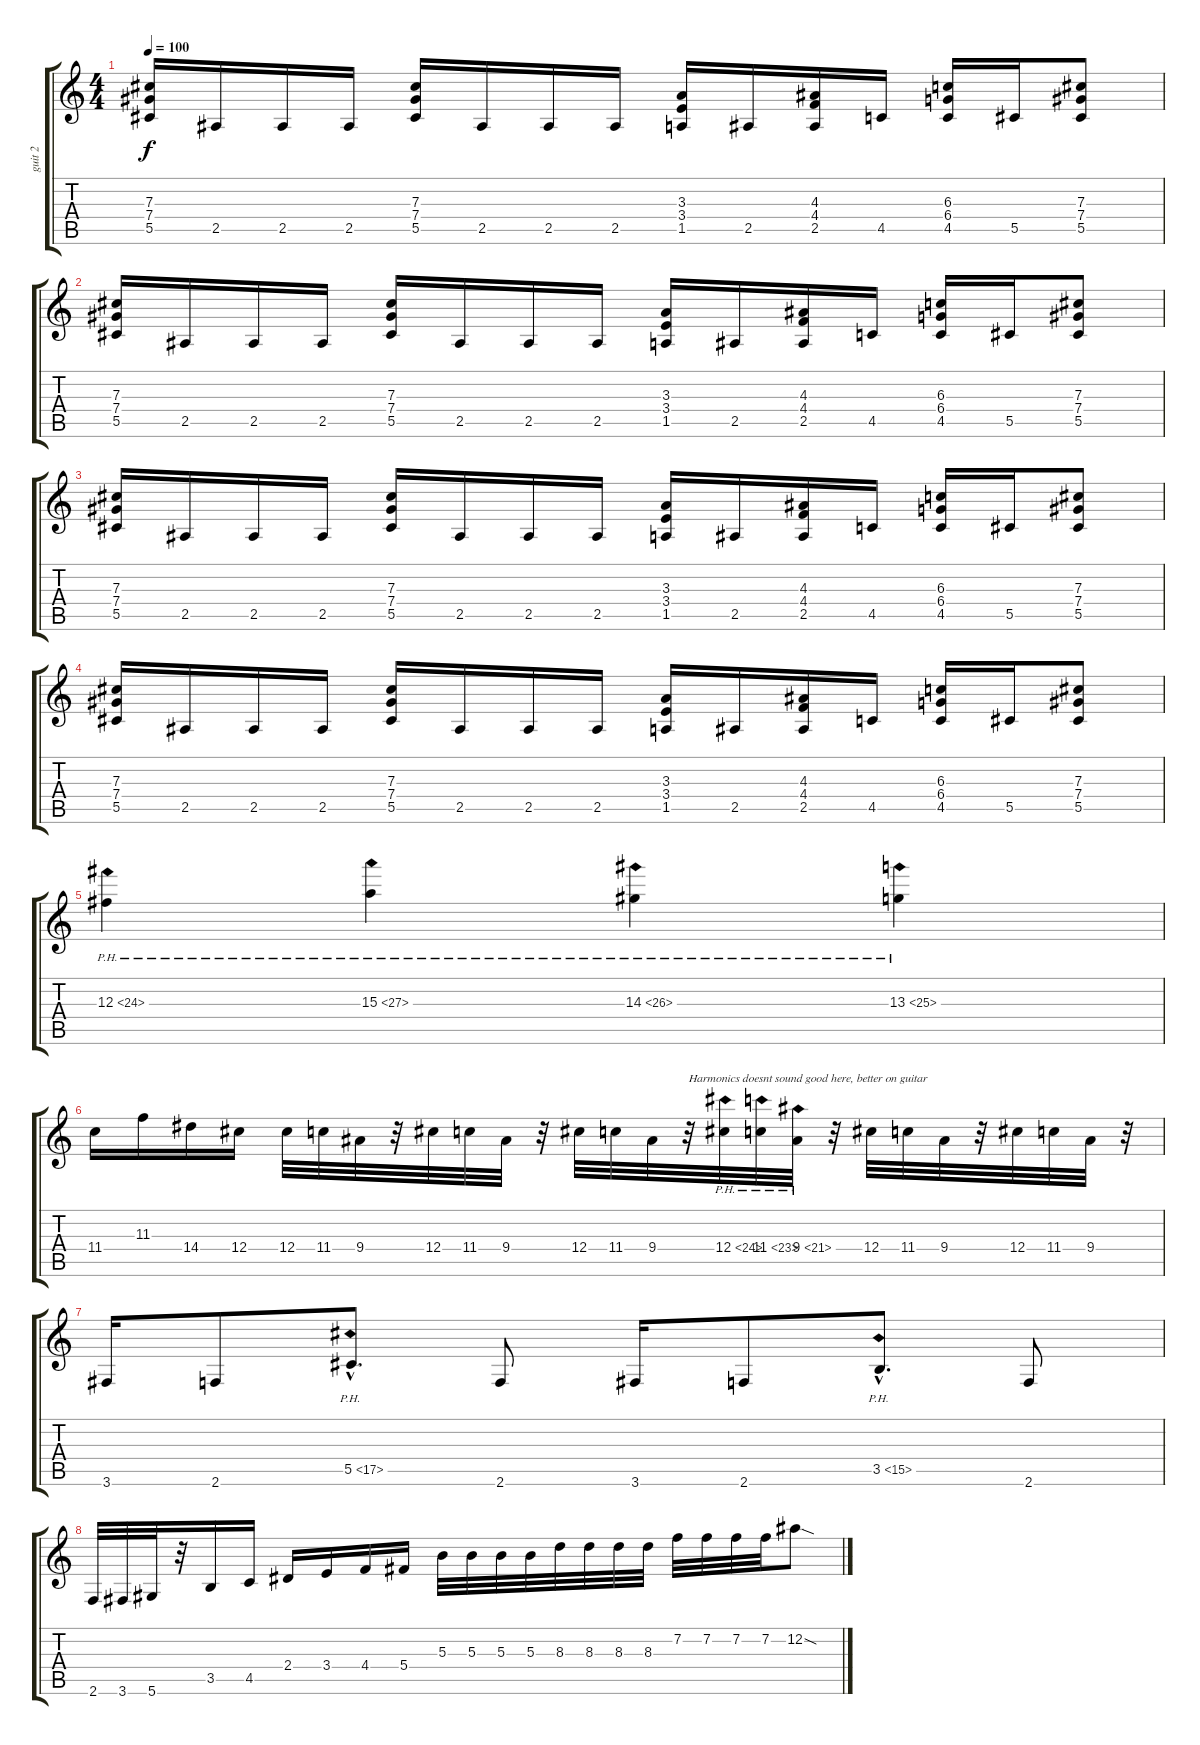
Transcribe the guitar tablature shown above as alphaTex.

\track ("guit 2" "guit 2") {instrument distortionguitar}
\staff {score tabs}
\tuning (Eb4 Bb3 Gb3 Db3 Ab2 Eb2) {hide}
\ts (4 4)
\tempo 100
\clef g2
\ks c
(7.3 7.4 5.5).16{dy f} 2.5.16 2.5.16 2.5.16 (7.3 7.4 5.5).16 2.5.16 2.5.16 2.5.16 (3.3 3.4 1.5).16 2.5.16 (4.3 4.4 2.5).16 4.5.16 (6.3 6.4 4.5).16 5.5.16 (7.3 7.4 5.5).8 |
(7.3 7.4 5.5).16 2.5.16 2.5.16 2.5.16 (7.3 7.4 5.5).16 2.5.16 2.5.16 2.5.16 (3.3 3.4 1.5).16 2.5.16 (4.3 4.4 2.5).16 4.5.16 (6.3 6.4 4.5).16 5.5.16 (7.3 7.4 5.5).8 |
(7.3 7.4 5.5).16 2.5.16 2.5.16 2.5.16 (7.3 7.4 5.5).16 2.5.16 2.5.16 2.5.16 (3.3 3.4 1.5).16 2.5.16 (4.3 4.4 2.5).16 4.5.16 (6.3 6.4 4.5).16 5.5.16 (7.3 7.4 5.5).8 |
(7.3 7.4 5.5).16 2.5.16 2.5.16 2.5.16 (7.3 7.4 5.5).16 2.5.16 2.5.16 2.5.16 (3.3 3.4 1.5).16 2.5.16 (4.3 4.4 2.5).16 4.5.16 (6.3 6.4 4.5).16 5.5.16 (7.3 7.4 5.5).8 |
12.3{ph 12}.4 15.3{ph 12}.4 14.3{ph 12}.4 13.3{ph 12}.4 |
11.4.16 11.3.16 14.4.16 12.4.16 12.4.32 11.4.32 9.4.32 r.32 12.4.32 11.4.32 9.4.32 r.32 12.4.32 11.4.32 9.4.32 r.32{txt "Harmonics doesnt sound good here, better on guitar"} 12.4{ph 12}.32 11.4{ph 12}.32 9.4{ph 12}.32 r.32 12.4.32 11.4.32 9.4.32 r.32 12.4.32 11.4.32 9.4.32 r.32 |
3.6.16 2.6.8 5.5{ph 12 hac}.8{d} 2.6.8 3.6.16 2.6.8 3.5{ph 12 hac}.8{d} 2.6.8 |
2.6.32 3.6.32 5.6.32 r.32 3.5.16 4.5.16 2.4.16 3.4.16 4.4.16 5.4.16 5.3.32 5.3.32 5.3.32 5.3.32 8.3.32 8.3.32 8.3.32 8.3.32 7.2.32 7.2.32 7.2.32 7.2.32 12.2{sod}.8
